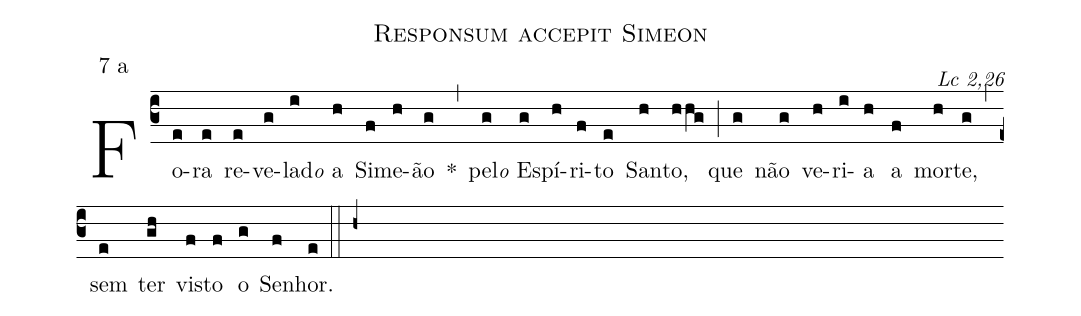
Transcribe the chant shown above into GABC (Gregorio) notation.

name: Responsum accepit Simeon;
mode: 7;
mode-differentia: a;
commentary: Lc 2,26;
%%
(c3)

Fo(e)ra(e) re(e)ve(g)la(i)d<e>o</e> a(h) Si(f)me(h)ão(g) *(,) pe(g)l<e>o</e> Es(g)pí(h)ri(f)to(e) San(h)to,(hhg) (;) que(g) não(g) ve(h)ri(i)a(h) a(f) mor(h)te,(g) (,) sem(e) ter(gh) vis(f)to(f) o(g) Se(f)nhor.(e)

(::)

(h+)
